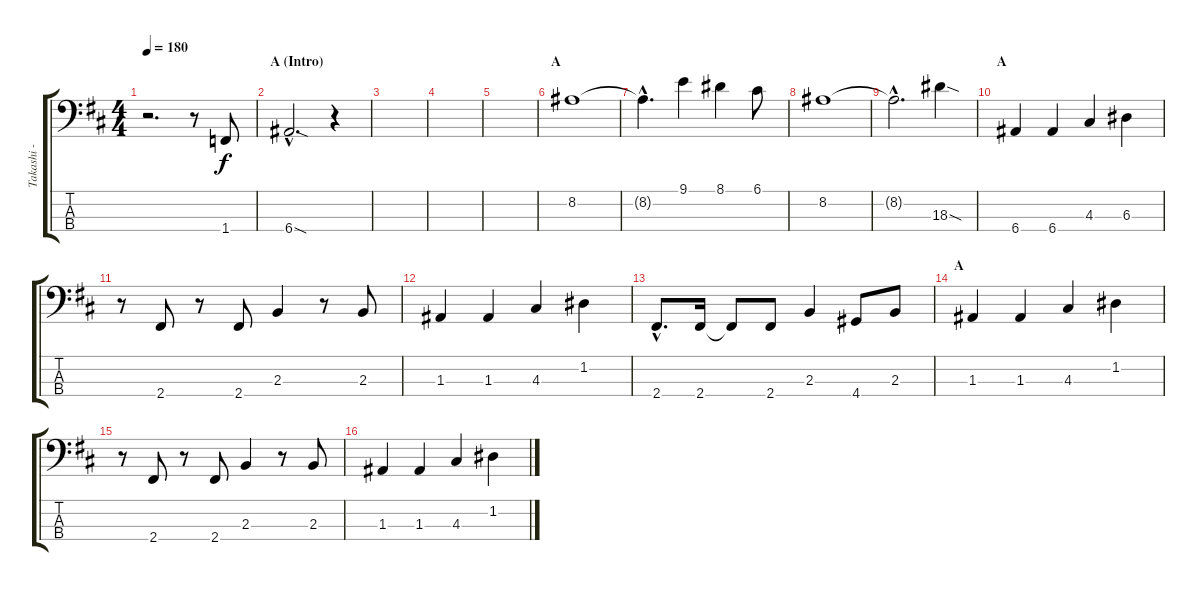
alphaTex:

\track ("Takashi - Bajo -" "Takashi - ") {instrument electricbassfinger}
\staff {score tabs}
\tuning (G2 D2 A1 E1) {hide}
\ts (4 4)
\tempo 180
\clef f4
\ks bminor
r.2{d dy f instrument electricbassfinger} r.8 1.4.8 |
\section ("" "A (Intro)")
6.4{sod hac}.2{d} r.4 |
|
|
|
\section ("" "A")
8.2.1 |
8.2{hac t}.4{d} 9.1.4 8.1.4 6.1.8 |
8.2.1 |
8.2{hac t}.2{d} 18.3{sod}.4 |
\section ("" "A")
6.4.4 6.4.4 4.3.4 6.3.4 |
r.8 2.4.8 r.8 2.4.8 2.3.4 r.8 2.3.8 |
1.3.4 1.3.4 4.3.4 1.2.4 |
2.4{hac}.8{d} 2.4.16 2.4{t}.8 2.4.8 2.3.4 4.4.8 2.3.8 |
\section ("" "A")
1.3.4 1.3.4 4.3.4 1.2.4 |
r.8 2.4.8 r.8 2.4.8 2.3.4 r.8 2.3.8 |
1.3.4 1.3.4 4.3.4 1.2.4
